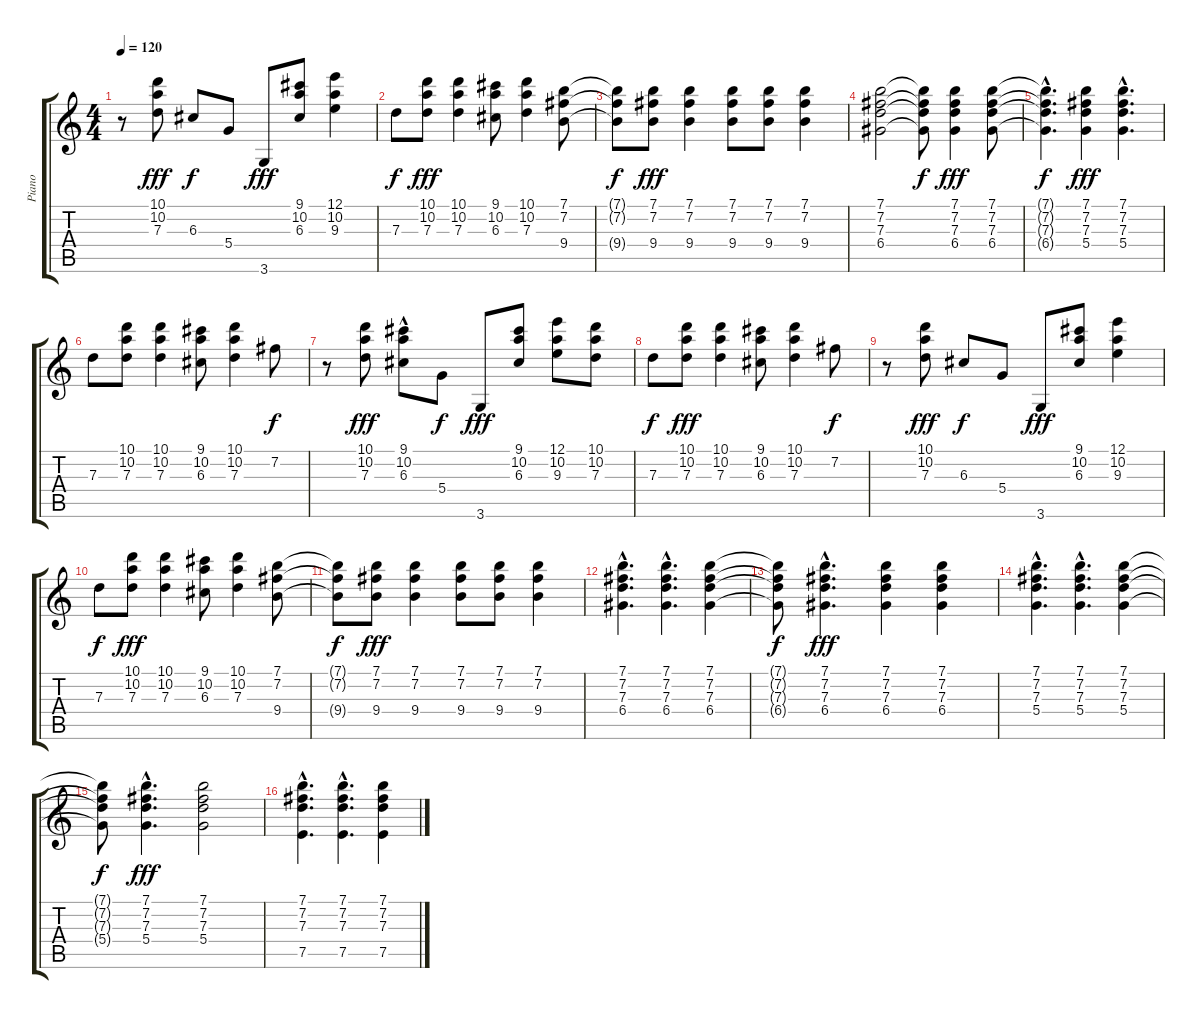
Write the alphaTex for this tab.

\track ("Piano" "Piano") {instrument acousticguitarnylon}
\staff {score tabs}
\tuning (E4 B3 G3 D3 A2 E2) {hide}
\ts (4 4)
\tempo 120
\clef g2
\ks c
r.8{dy f} (10.1 10.2 7.3).8{dy fff} 6.3.8{dy f} 5.4.8 3.6.8{dy fff} (9.1 10.2 6.3).8 (12.1 10.2 9.3).4 |
7.3.8{dy f} (10.1 10.2 7.3).8{dy fff} (10.1 10.2 7.3).4 (9.1 10.2 6.3).8 (10.1 10.2 7.3).4 (7.1 7.2 9.4).8 |
(7.1{t} 7.2{t} 9.4{t}).8{dy f} (7.1 7.2 9.4).8{dy fff} (7.1 7.2 9.4).4 (7.1 7.2 9.4).8 (7.1 7.2 9.4).8 (7.1 7.2 9.4).4 |
(7.1 7.2 7.3 6.4).2 (7.1{t} 7.2{t} 7.3{t} 6.4{t}).8{dy f} (7.1 7.2 7.3 6.4).4{dy fff} (7.1 7.2 7.3 6.4).8 |
(7.1{hac t} 7.2{hac t} 7.3{hac t} 6.4{hac t}).4{d dy f} (7.1 7.2 7.3 5.4).4{dy fff} (7.1{hac} 7.2{hac} 7.3{hac} 5.4{hac}).4{d} |
7.3.8 (10.1 10.2 7.3).8 (10.1 10.2 7.3).4 (9.1 10.2 6.3).8 (10.1 10.2 7.3).4 7.2.8{dy f} |
r.8 (10.1 10.2 7.3).8{dy fff} (9.1{hac} 10.2{hac} 6.3).8 5.4.8{dy f} 3.6.8{dy fff} (9.1 10.2 6.3).8 (12.1 10.2 9.3).8 (10.1 10.2 7.3).8 |
7.3.8{dy f} (10.1 10.2 7.3).8{dy fff} (10.1 10.2 7.3).4 (9.1 10.2 6.3).8 (10.1 10.2 7.3).4 7.2.8{dy f} |
r.8 (10.1 10.2 7.3).8{dy fff} 6.3.8{dy f} 5.4.8 3.6.8{dy fff} (9.1 10.2 6.3).8 (12.1 10.2 9.3).4 |
7.3.8{dy f} (10.1 10.2 7.3).8{dy fff} (10.1 10.2 7.3).4 (9.1 10.2 6.3).8 (10.1 10.2 7.3).4 (7.1 7.2 9.4).8 |
(7.1{t} 7.2{t} 9.4{t}).8{dy f} (7.1 7.2 9.4).8{dy fff} (7.1 7.2 9.4).4 (7.1 7.2 9.4).8 (7.1 7.2 9.4).8 (7.1 7.2 9.4).4 |
(7.1{hac} 7.2{hac} 7.3{hac} 6.4{hac}).4{d} (7.1{hac} 7.2{hac} 7.3{hac} 6.4{hac}).4{d} (7.1 7.2 7.3 6.4).4 |
(7.1{t} 7.2{t} 7.3{t} 6.4{t}).8{dy f} (7.1{hac} 7.2{hac} 7.3{hac} 6.4{hac}).4{d dy fff} (7.1 7.2 7.3 6.4).4 (7.1 7.2 7.3 6.4).4 |
(7.1{hac} 7.2{hac} 7.3{hac} 5.4{hac}).4{d} (7.1{hac} 7.2{hac} 7.3{hac} 5.4{hac}).4{d} (7.1 7.2 7.3 5.4).4 |
(7.1{t} 7.2{t} 7.3{t} 5.4{t}).8{dy f} (7.1{hac} 7.2{hac} 7.3{hac} 5.4{hac}).4{d dy fff} (7.1 7.2 7.3 5.4).2 |
(7.1{hac} 7.2{hac} 7.3{hac} 7.5{hac}).4{d} (7.1{hac} 7.2{hac} 7.3{hac} 7.5{hac}).4{d} (7.1 7.2 7.3 7.5).4
